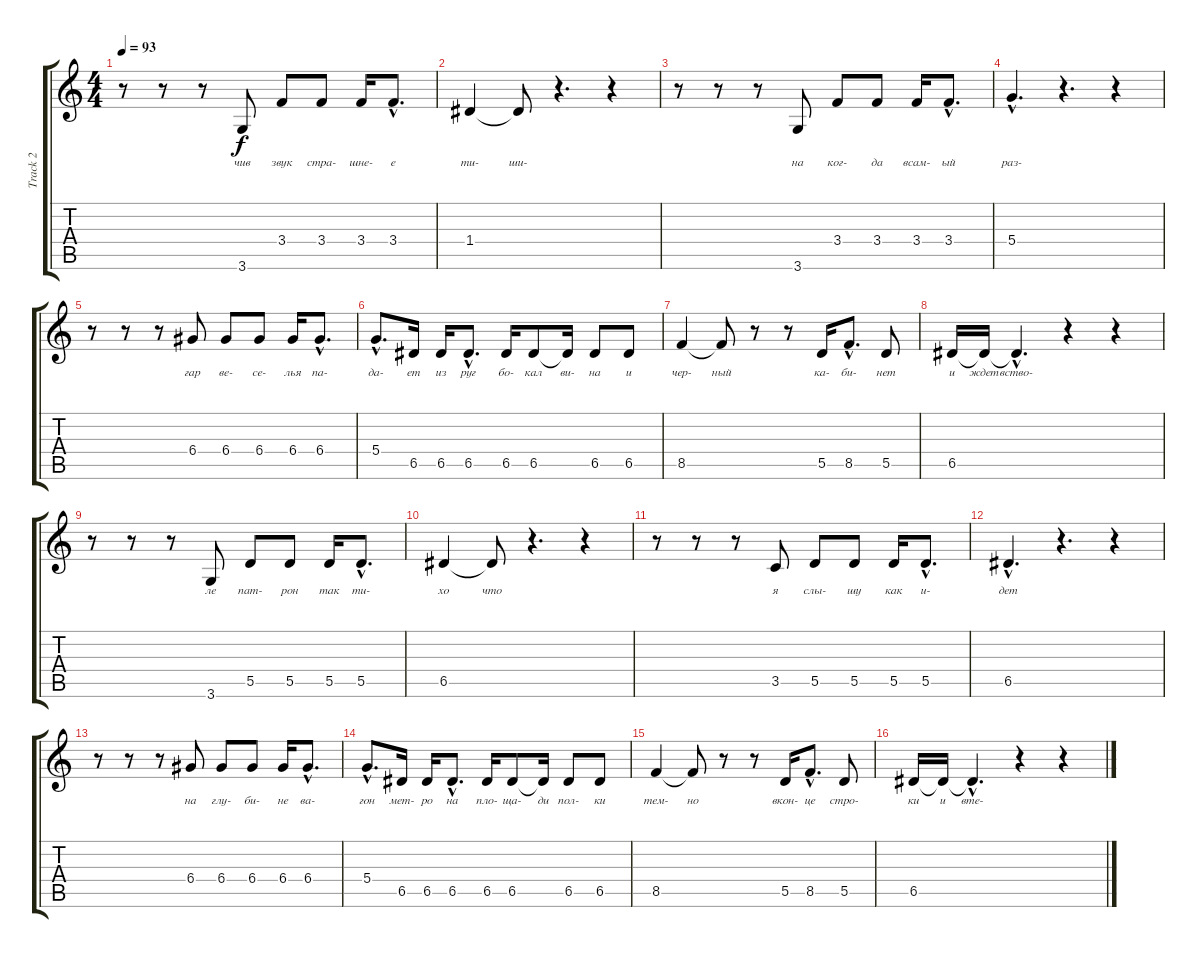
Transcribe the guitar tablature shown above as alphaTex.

\track ("Track 2" "Track 2") {instrument acousticguitarsteel}
\staff {score tabs}
\tuning (E4 B3 G3 D3 A2 E2) {hide}
\ts (4 4)
\tempo 93
\clef g2
\ks c
r.8{dy f} r.8 r.8 3.6.8{lyrics (0 "чив") lyrics (1 "") lyrics (2 "") lyrics (3 "") lyrics (4 "")} 3.4.8{lyrics (0 "звук") lyrics (1 "") lyrics (2 "") lyrics (3 "") lyrics (4 "")} 3.4.8{lyrics (0 "стра-") lyrics (1 "") lyrics (2 "") lyrics (3 "") lyrics (4 "")} 3.4.16{lyrics (0 "шне-") lyrics (1 "") lyrics (2 "") lyrics (3 "") lyrics (4 "")} 3.4{hac}.8{d lyrics (0 "е") lyrics (1 "") lyrics (2 "") lyrics (3 "") lyrics (4 "")} |
1.4.4{lyrics (0 "ти-") lyrics (1 "") lyrics (2 "") lyrics (3 "") lyrics (4 "")} 1.4{t}.8{lyrics (0 "ши-") lyrics (1 "") lyrics (2 "") lyrics (3 "") lyrics (4 "")} r.4{d} r.4 |
r.8 r.8 r.8 3.6.8{lyrics (0 "на") lyrics (1 "") lyrics (2 "") lyrics (3 "") lyrics (4 "")} 3.4.8{lyrics (0 "ког-") lyrics (1 "") lyrics (2 "") lyrics (3 "") lyrics (4 "")} 3.4.8{lyrics (0 "да") lyrics (1 "") lyrics (2 "") lyrics (3 "") lyrics (4 "")} 3.4.16{lyrics (0 "всам-") lyrics (1 "") lyrics (2 "") lyrics (3 "") lyrics (4 "")} 3.4{hac}.8{d lyrics (0 "ый") lyrics (1 "") lyrics (2 "") lyrics (3 "") lyrics (4 "")} |
5.4{hac}.4{d lyrics (0 "раз-") lyrics (1 "") lyrics (2 "") lyrics (3 "") lyrics (4 "")} r.4{d} r.4 |
r.8 r.8 r.8 6.4.8{lyrics (0 "гар") lyrics (1 "") lyrics (2 "") lyrics (3 "") lyrics (4 "")} 6.4.8{lyrics (0 "ве-") lyrics (1 "") lyrics (2 "") lyrics (3 "") lyrics (4 "")} 6.4.8{lyrics (0 "се-") lyrics (1 "") lyrics (2 "") lyrics (3 "") lyrics (4 "")} 6.4.16{lyrics (0 "лья") lyrics (1 "") lyrics (2 "") lyrics (3 "") lyrics (4 "")} 6.4{hac}.8{d lyrics (0 "па-") lyrics (1 "") lyrics (2 "") lyrics (3 "") lyrics (4 "")} |
5.4{hac}.8{d lyrics (0 "да-") lyrics (1 "") lyrics (2 "") lyrics (3 "") lyrics (4 "")} 6.5.16{lyrics (0 "ет") lyrics (1 "") lyrics (2 "") lyrics (3 "") lyrics (4 "")} 6.5.16{lyrics (0 "из") lyrics (1 "") lyrics (2 "") lyrics (3 "") lyrics (4 "")} 6.5{hac}.8{d lyrics (0 "руг") lyrics (1 "") lyrics (2 "") lyrics (3 "") lyrics (4 "")} 6.5.16{lyrics (0 "бо-") lyrics (1 "") lyrics (2 "") lyrics (3 "") lyrics (4 "")} 6.5.8{lyrics (0 "кал") lyrics (1 "") lyrics (2 "") lyrics (3 "") lyrics (4 "")} 6.5{t}.16{lyrics (0 "ви-") lyrics (1 "") lyrics (2 "") lyrics (3 "") lyrics (4 "")} 6.5.8{lyrics (0 "на") lyrics (1 "") lyrics (2 "") lyrics (3 "") lyrics (4 "")} 6.5.8{lyrics (0 "и") lyrics (1 "") lyrics (2 "") lyrics (3 "") lyrics (4 "")} |
8.5.4{lyrics (0 "чер-") lyrics (1 "") lyrics (2 "") lyrics (3 "") lyrics (4 "")} 8.5{t}.8{lyrics (0 "ный") lyrics (1 "") lyrics (2 "") lyrics (3 "") lyrics (4 "")} r.8 r.8 5.5.16{lyrics (0 "ка-") lyrics (1 "") lyrics (2 "") lyrics (3 "") lyrics (4 "")} 8.5{hac}.8{d lyrics (0 "би-") lyrics (1 "") lyrics (2 "") lyrics (3 "") lyrics (4 "")} 5.5.8{lyrics (0 "нет") lyrics (1 "") lyrics (2 "") lyrics (3 "") lyrics (4 "")} |
6.5.16{lyrics (0 "и") lyrics (1 "") lyrics (2 "") lyrics (3 "") lyrics (4 "")} 6.5{t}.16{lyrics (0 "ждет") lyrics (1 "") lyrics (2 "") lyrics (3 "") lyrics (4 "")} 6.5{hac t}.4{d lyrics (0 "вство-") lyrics (1 "") lyrics (2 "") lyrics (3 "") lyrics (4 "")} r.4 r.4 |
r.8 r.8 r.8 3.6.8{lyrics (0 "ле") lyrics (1 "") lyrics (2 "") lyrics (3 "") lyrics (4 "")} 5.5.8{lyrics (0 "пат-") lyrics (1 "") lyrics (2 "") lyrics (3 "") lyrics (4 "")} 5.5.8{lyrics (0 "рон") lyrics (1 "") lyrics (2 "") lyrics (3 "") lyrics (4 "")} 5.5.16{lyrics (0 "так") lyrics (1 "") lyrics (2 "") lyrics (3 "") lyrics (4 "")} 5.5{hac}.8{d lyrics (0 "ти-") lyrics (1 "") lyrics (2 "") lyrics (3 "") lyrics (4 "")} |
6.5.4{lyrics (0 "хо") lyrics (1 "") lyrics (2 "") lyrics (3 "") lyrics (4 "")} 6.5{t}.8{lyrics (0 "что") lyrics (1 "") lyrics (2 "") lyrics (3 "") lyrics (4 "")} r.4{d} r.4 |
r.8 r.8 r.8 3.5.8{lyrics (0 "я") lyrics (1 "") lyrics (2 "") lyrics (3 "") lyrics (4 "")} 5.5.8{lyrics (0 "слы-") lyrics (1 "") lyrics (2 "") lyrics (3 "") lyrics (4 "")} 5.5.8{lyrics (0 "шу") lyrics (1 "") lyrics (2 "") lyrics (3 "") lyrics (4 "")} 5.5.16{lyrics (0 "как") lyrics (1 "") lyrics (2 "") lyrics (3 "") lyrics (4 "")} 5.5{hac}.8{d lyrics (0 "и-") lyrics (1 "") lyrics (2 "") lyrics (3 "") lyrics (4 "")} |
6.5{hac}.4{d lyrics (0 "дет") lyrics (1 "") lyrics (2 "") lyrics (3 "") lyrics (4 "")} r.4{d} r.4 |
r.8 r.8 r.8 6.4.8{lyrics (0 "на") lyrics (1 "") lyrics (2 "") lyrics (3 "") lyrics (4 "")} 6.4.8{lyrics (0 "глу-") lyrics (1 "") lyrics (2 "") lyrics (3 "") lyrics (4 "")} 6.4.8{lyrics (0 "би-") lyrics (1 "") lyrics (2 "") lyrics (3 "") lyrics (4 "")} 6.4.16{lyrics (0 "не") lyrics (1 "") lyrics (2 "") lyrics (3 "") lyrics (4 "")} 6.4{hac}.8{d lyrics (0 "ва-") lyrics (1 "") lyrics (2 "") lyrics (3 "") lyrics (4 "")} |
5.4{hac}.8{d lyrics (0 "гон") lyrics (1 "") lyrics (2 "") lyrics (3 "") lyrics (4 "")} 6.5.16{lyrics (0 "мет-") lyrics (1 "") lyrics (2 "") lyrics (3 "") lyrics (4 "")} 6.5.16{lyrics (0 "ро") lyrics (1 "") lyrics (2 "") lyrics (3 "") lyrics (4 "")} 6.5{hac}.8{d lyrics (0 "на") lyrics (1 "") lyrics (2 "") lyrics (3 "") lyrics (4 "")} 6.5.16{lyrics (0 "пло-") lyrics (1 "") lyrics (2 "") lyrics (3 "") lyrics (4 "")} 6.5.8{lyrics (0 "ща-") lyrics (1 "") lyrics (2 "") lyrics (3 "") lyrics (4 "")} 6.5{t}.16{lyrics (0 "ди") lyrics (1 "") lyrics (2 "") lyrics (3 "") lyrics (4 "")} 6.5.8{lyrics (0 "пол-") lyrics (1 "") lyrics (2 "") lyrics (3 "") lyrics (4 "")} 6.5.8{lyrics (0 "ки") lyrics (1 "") lyrics (2 "") lyrics (3 "") lyrics (4 "")} |
8.5.4{lyrics (0 "тем-") lyrics (1 "") lyrics (2 "") lyrics (3 "") lyrics (4 "")} 8.5{t}.8{lyrics (0 "но") lyrics (1 "") lyrics (2 "") lyrics (3 "") lyrics (4 "")} r.8 r.8 5.5.16{lyrics (0 "вкон-") lyrics (1 "") lyrics (2 "") lyrics (3 "") lyrics (4 "")} 8.5{hac}.8{d lyrics (0 "це") lyrics (1 "") lyrics (2 "") lyrics (3 "") lyrics (4 "")} 5.5.8{lyrics (0 "стро-") lyrics (1 "") lyrics (2 "") lyrics (3 "") lyrics (4 "")} |
6.5.16{lyrics (0 "ки") lyrics (1 "") lyrics (2 "") lyrics (3 "") lyrics (4 "")} 6.5{t}.16{lyrics (0 "и") lyrics (1 "") lyrics (2 "") lyrics (3 "") lyrics (4 "")} 6.5{hac t}.4{d lyrics (0 "вте-") lyrics (1 "") lyrics (2 "") lyrics (3 "") lyrics (4 "")} r.4 r.4
